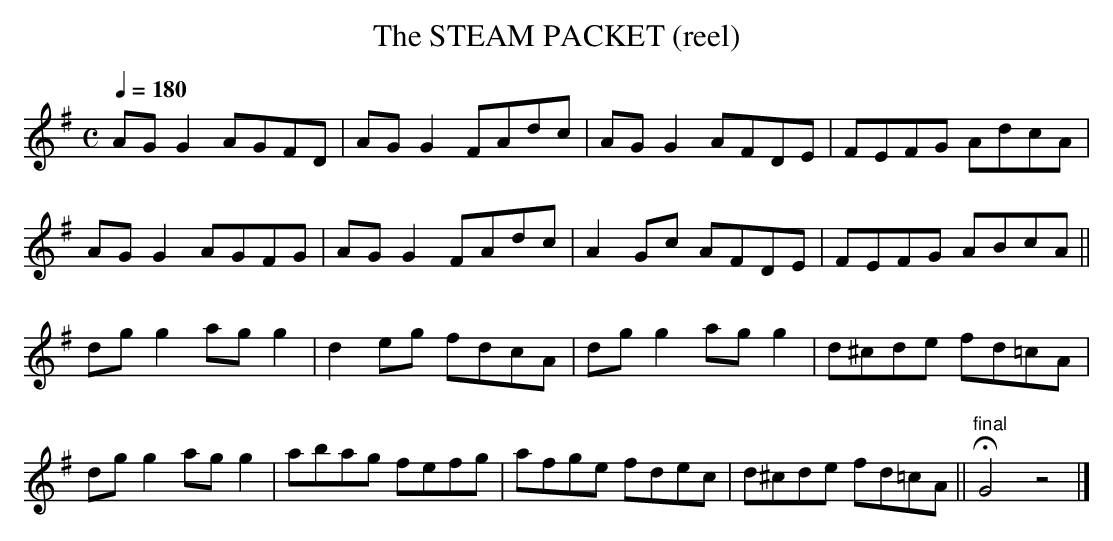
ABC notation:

X:1
T:STEAM PACKET (reel), The
Q:1/4=180
M:C
K:G %Ador
AGG2 AGFD|AGG2 FAdc|AGG2 AFDE|FEFG AdcA|
AG G2 AGFG|AG G2 FAdc|A2Gc AFDE|FEFG ABcA||
dg g2 ag g2|d2 eg fdcA|dgg2 agg2|d^cde fd=cA|
dg g2 ag g2|abag fefg|afge fdec|d^cde fd=cA||\
"final"HG4z4|]
